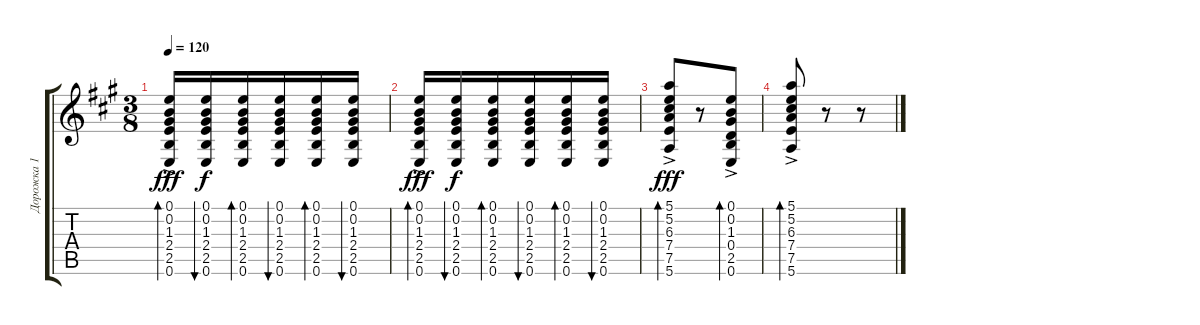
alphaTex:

\track ("Дорожка 1" "Дорожка 1") {instrument acousticguitarsteel}
\staff {score tabs}
\tuning (E4 B3 G3 D3 A2 E2) {hide}
\ts (3 8)
\tempo 120
\clef g2
\ks a
(0.1{ac} 0.2{ac} 1.3{ac} 2.4{ac} 2.5{ac} 0.6{ac}).16{bd 120 dy fff} (0.1 0.2 1.3 2.4 2.5 0.6).16{bu 120 dy f} (0.1 0.2 1.3 2.4 2.5 0.6).16{bd 120} (0.1 0.2 1.3 2.4 2.5 0.6).16{bu 120} (0.1 0.2 1.3 2.4 2.5 0.6).16{bd 120} (0.1 0.2 1.3 2.4 2.5 0.6).16{bu 120} |
(0.1{ac} 0.2{ac} 1.3{ac} 2.4{ac} 2.5{ac} 0.6{ac}).16{bd 120 dy fff} (0.1 0.2 1.3 2.4 2.5 0.6).16{bu 120 dy f} (0.1 0.2 1.3 2.4 2.5 0.6).16{bd 120} (0.1 0.2 1.3 2.4 2.5 0.6).16{bu 120} (0.1 0.2 1.3 2.4 2.5 0.6).16{bd 120} (0.1 0.2 1.3 2.4 2.5 0.6).16{bu 120} |
(5.1{ac} 5.2{ac} 6.3{ac} 7.4{ac} 7.5{ac} 5.6{ac}).8{bd 240 dy fff} r.8 (0.1{ac} 0.2{ac} 1.3{ac} 0.4{ac} 2.5{ac} 0.6{ac}).8{bd 240} |
(5.1{ac} 5.2{ac} 6.3{ac} 7.4{ac} 7.5{ac} 5.6{ac}).8{bd 240} r.8 r.8
